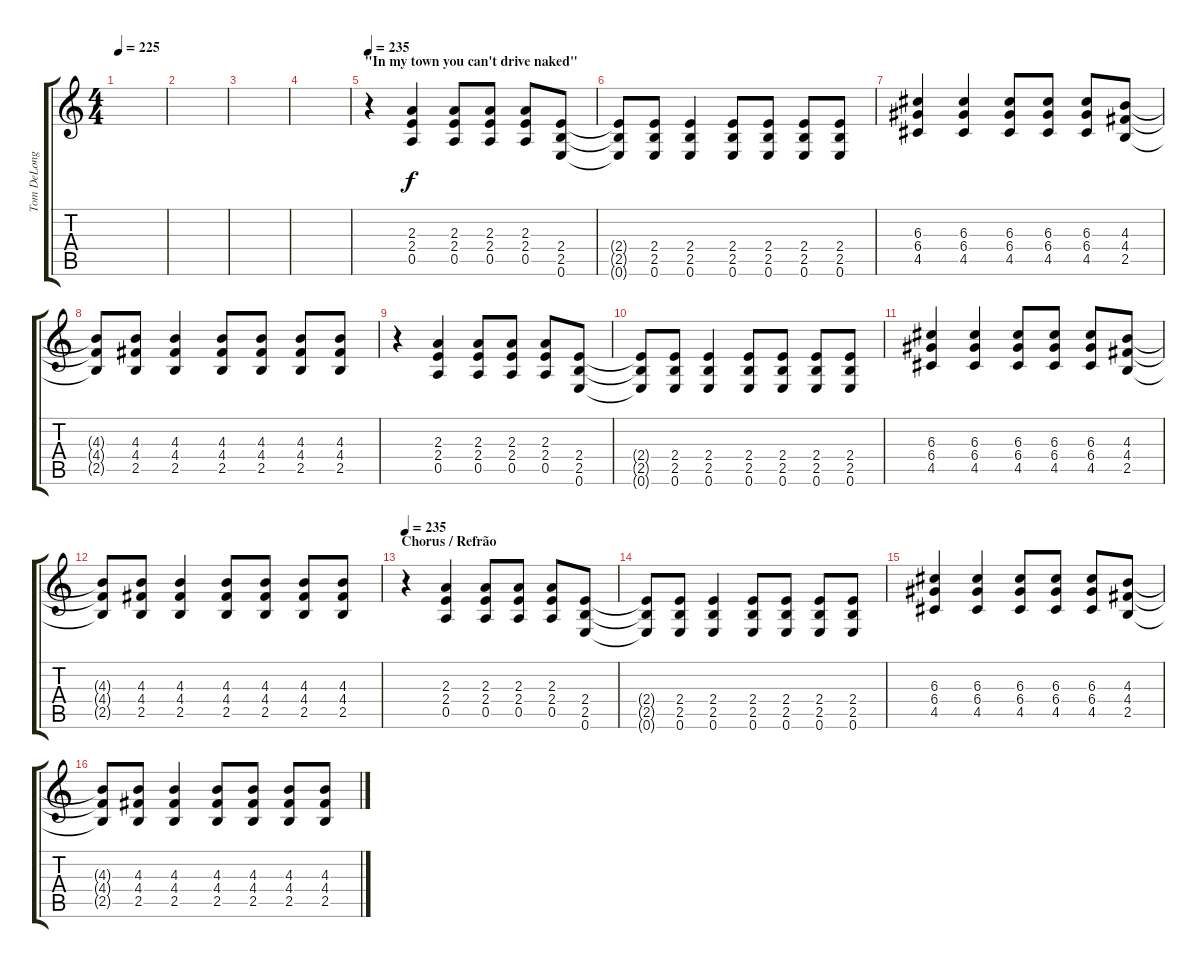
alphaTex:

\track ("Tom DeLonge - Guitar 2" "Tom DeLong") {instrument overdrivenguitar}
\staff {score tabs}
\tuning (E4 B3 G3 D3 A2 E2) {hide}
\ts (4 4)
\tempo 225
\clef g2
\ks c
|
|
|
|
\section ("" "\"In my town you can't drive naked\"")
\tempo 235
r.4 (2.3 2.4 0.5).4 (2.3 2.4 0.5).8 (2.3 2.4 0.5).8 (2.3 2.4 0.5).8 (2.4 2.5 0.6).8 |
(2.4{t} 2.5{t} 0.6{t}).8 (2.4 2.5 0.6).8 (2.4 2.5 0.6).4 (2.4 2.5 0.6).8 (2.4 2.5 0.6).8 (2.4 2.5 0.6).8 (2.4 2.5 0.6).8 |
(6.3 6.4 4.5).4 (6.3 6.4 4.5).4 (6.3 6.4 4.5).8 (6.3 6.4 4.5).8 (6.3 6.4 4.5).8 (4.3 4.4 2.5).8 |
(4.3{t} 4.4{t} 2.5{t}).8 (4.3 4.4 2.5).8 (4.3 4.4 2.5).4 (4.3 4.4 2.5).8 (4.3 4.4 2.5).8 (4.3 4.4 2.5).8 (4.3 4.4 2.5).8 |
r.4 (2.3 2.4 0.5).4 (2.3 2.4 0.5).8 (2.3 2.4 0.5).8 (2.3 2.4 0.5).8 (2.4 2.5 0.6).8 |
(2.4{t} 2.5{t} 0.6{t}).8 (2.4 2.5 0.6).8 (2.4 2.5 0.6).4 (2.4 2.5 0.6).8 (2.4 2.5 0.6).8 (2.4 2.5 0.6).8 (2.4 2.5 0.6).8 |
(6.3 6.4 4.5).4 (6.3 6.4 4.5).4 (6.3 6.4 4.5).8 (6.3 6.4 4.5).8 (6.3 6.4 4.5).8 (4.3 4.4 2.5).8 |
(4.3{t} 4.4{t} 2.5{t}).8 (4.3 4.4 2.5).8 (4.3 4.4 2.5).4 (4.3 4.4 2.5).8 (4.3 4.4 2.5).8 (4.3 4.4 2.5).8 (4.3 4.4 2.5).8 |
\section ("" "Chorus / Refrão")
\tempo 235
r.4 (2.3 2.4 0.5).4 (2.3 2.4 0.5).8 (2.3 2.4 0.5).8 (2.3 2.4 0.5).8 (2.4 2.5 0.6).8 |
(2.4{t} 2.5{t} 0.6{t}).8 (2.4 2.5 0.6).8 (2.4 2.5 0.6).4 (2.4 2.5 0.6).8 (2.4 2.5 0.6).8 (2.4 2.5 0.6).8 (2.4 2.5 0.6).8 |
(6.3 6.4 4.5).4 (6.3 6.4 4.5).4 (6.3 6.4 4.5).8 (6.3 6.4 4.5).8 (6.3 6.4 4.5).8 (4.3 4.4 2.5).8 |
(4.3{t} 4.4{t} 2.5{t}).8 (4.3 4.4 2.5).8 (4.3 4.4 2.5).4 (4.3 4.4 2.5).8 (4.3 4.4 2.5).8 (4.3 4.4 2.5).8 (4.3 4.4 2.5).8
